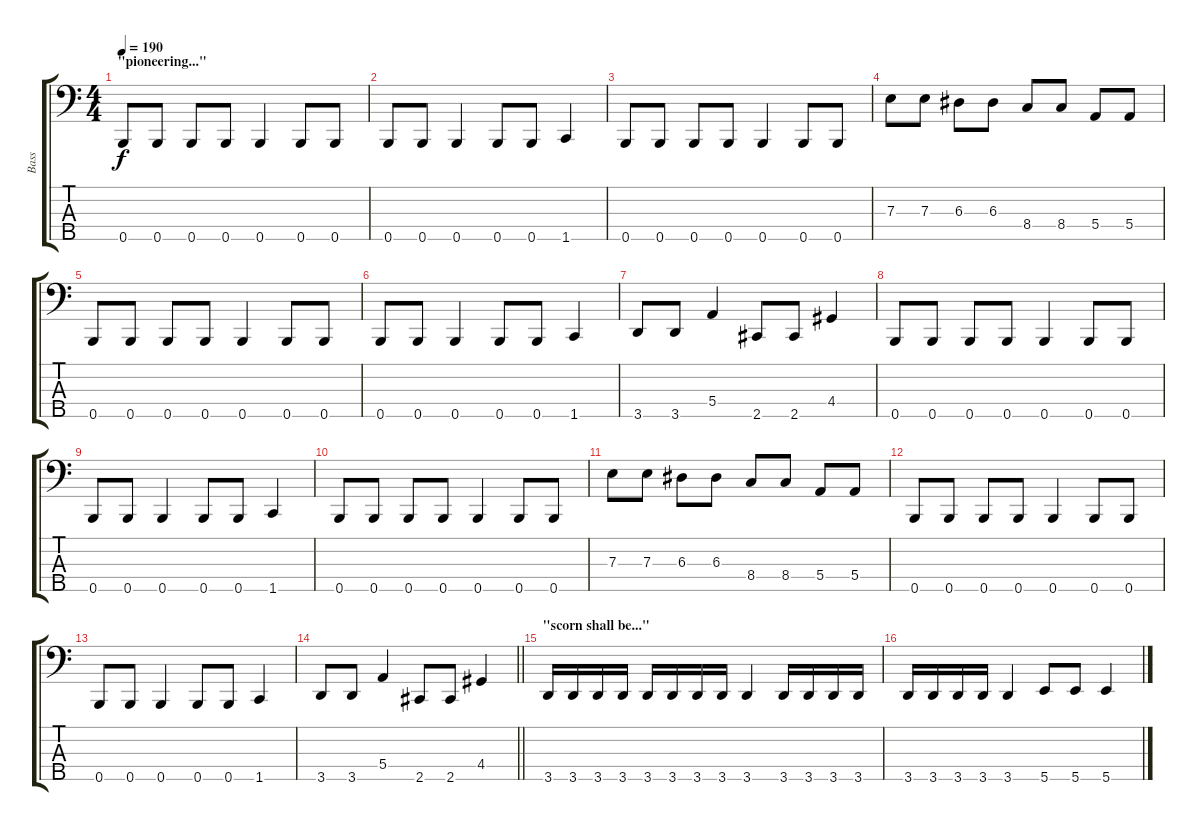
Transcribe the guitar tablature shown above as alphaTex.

\track ("Bass" "Bass") {instrument electricbassfinger}
\staff {score tabs}
\tuning (G2 D2 A1 E1 B0) {hide}
\ts (4 4)
\section ("" "\"pioneering...\"")
\tempo 190
\clef f4
\ks c
0.5.8{dy f} 0.5.8 0.5.8 0.5.8 0.5.4 0.5.8 0.5.8 |
0.5.8 0.5.8 0.5.4 0.5.8 0.5.8 1.5.4 |
0.5.8 0.5.8 0.5.8 0.5.8 0.5.4 0.5.8 0.5.8 |
7.3.8 7.3.8 6.3.8 6.3.8 8.4.8 8.4.8 5.4.8 5.4.8 |
0.5.8 0.5.8 0.5.8 0.5.8 0.5.4 0.5.8 0.5.8 |
0.5.8 0.5.8 0.5.4 0.5.8 0.5.8 1.5.4 |
3.5.8 3.5.8 5.4.4 2.5.8 2.5.8 4.4.4 |
0.5.8 0.5.8 0.5.8 0.5.8 0.5.4 0.5.8 0.5.8 |
0.5.8 0.5.8 0.5.4 0.5.8 0.5.8 1.5.4 |
0.5.8 0.5.8 0.5.8 0.5.8 0.5.4 0.5.8 0.5.8 |
7.3.8 7.3.8 6.3.8 6.3.8 8.4.8 8.4.8 5.4.8 5.4.8 |
0.5.8 0.5.8 0.5.8 0.5.8 0.5.4 0.5.8 0.5.8 |
0.5.8 0.5.8 0.5.4 0.5.8 0.5.8 1.5.4 |
\barLineRight lightlight
3.5.8 3.5.8 5.4.4 2.5.8 2.5.8 4.4.4 |
\section ("" "\"scorn shall be...\"")
3.5.16 3.5.16 3.5.16 3.5.16 3.5.16 3.5.16 3.5.16 3.5.16 3.5.4 3.5.16 3.5.16 3.5.16 3.5.16 |
3.5.16 3.5.16 3.5.16 3.5.16 3.5.4 5.5.8 5.5.8 5.5.4
